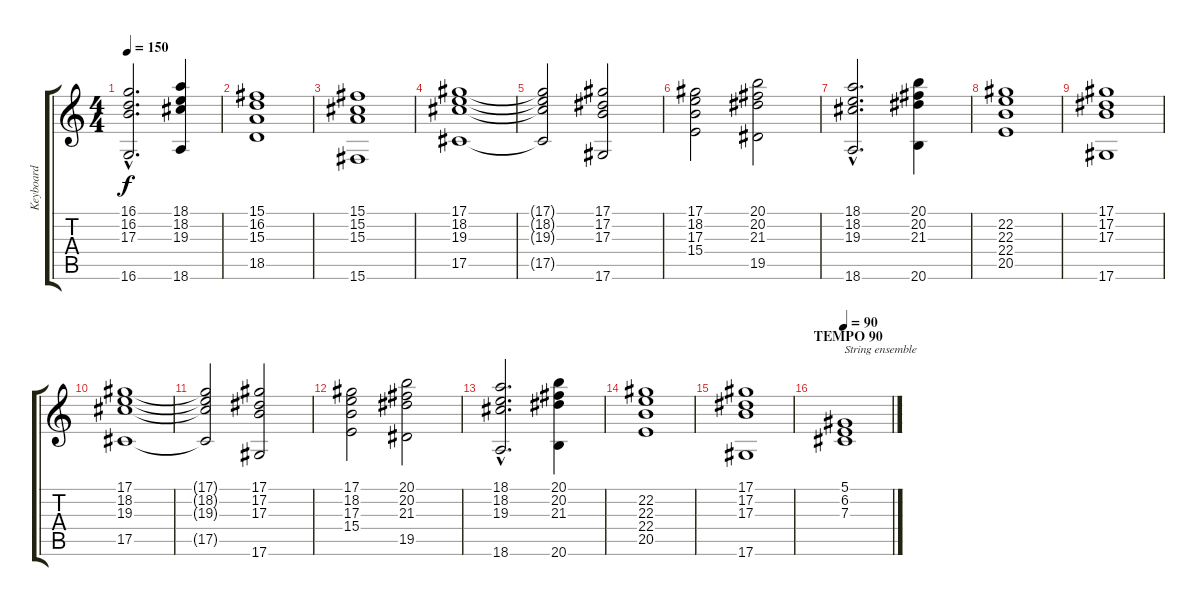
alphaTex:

\track ("Keyboard" "Keyboard") {instrument stringensemble1}
\staff {score tabs}
\tuning (Eb4 Bb3 Gb3 Db3 Ab2 Eb2) {hide}
\ts (4 4)
\tempo 150
\clef g2
\ks c
(16.1{hac} 16.2{hac} 17.3{hac} 16.6{hac}).2{d dy f} (18.1 18.2 19.3 18.6).4 |
(15.1 16.2 15.3 18.5).1 |
(15.1 15.2 15.3 15.6).1 |
(17.1 18.2 19.3 17.5).1 |
(17.1{t} 18.2{t} 19.3{t} 17.5{t}).2 (17.1 17.2 17.3 17.6).2 |
(17.1 18.2 17.3 15.4).2 (20.1 20.2 21.3 19.5).2 |
(18.1{hac} 18.2{hac} 19.3{hac} 18.6{hac}).2{d} (20.1 20.2 21.3 20.6).4 |
(22.2 22.3 22.4 20.5).1 |
(17.1 17.2 17.3 17.6).1 |
(17.1 18.2 19.3 17.5).1 |
(17.1{t} 18.2{t} 19.3{t} 17.5{t}).2 (17.1 17.2 17.3 17.6).2 |
(17.1 18.2 17.3 15.4).2 (20.1 20.2 21.3 19.5).2 |
(18.1{hac} 18.2{hac} 19.3{hac} 18.6{hac}).2{d} (20.1 20.2 21.3 20.6).4 |
(22.2 22.3 22.4 20.5).1 |
(17.1 17.2 17.3 17.6).1 |
\section ("" "TEMPO 90")
\tempo 90
(5.1 6.2 7.3).1{txt "String ensemble" instrument stringensemble1}
